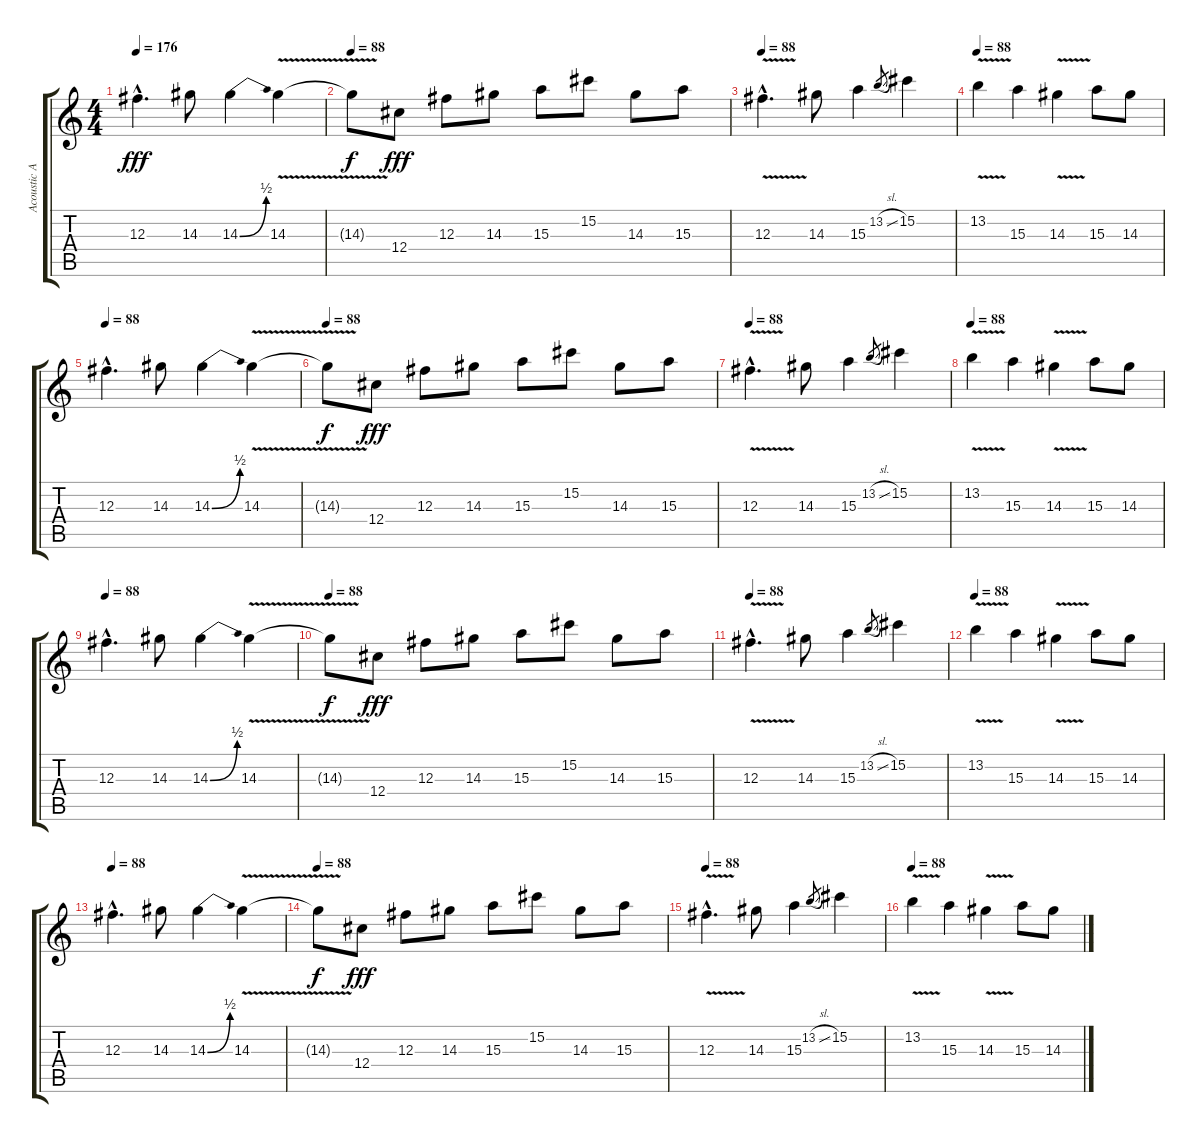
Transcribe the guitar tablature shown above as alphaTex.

\track ("Acoustic And Harmony" "Acoustic A") {instrument acousticguitarnylon}
\staff {score tabs}
\tuning (Eb4 Bb3 Gb3 Db3 Ab2 Eb2) {hide}
\ts (4 4)
\tempo 176
\tempo 88
\tempo 176
\clef g2
\ks c
12.3{hac}.4{d dy fff instrument overdrivenguitar} 14.3.8 14.3{be (bend 0 0 60 2)}.4 14.3{v}.4 |
\tempo 88
14.3{t}.8{dy f instrument overdrivenguitar} 12.4.8{dy fff} 12.3.8 14.3.8 15.3.8 15.2.8 14.3.8 15.3.8 |
\tempo 88
12.3{v hac}.4{d instrument overdrivenguitar} 14.3.8 15.3.4 13.2{sl}.8{gr} 15.2.4 |
\tempo 88
13.2{v}.4{instrument overdrivenguitar} 15.3.4 14.3{v}.4 15.3.8 14.3.8 |
\tempo 88
12.3{hac}.4{d instrument overdrivenguitar} 14.3.8 14.3{be (bend 0 0 60 2)}.4 14.3{v}.4 |
\tempo 88
14.3{t}.8{dy f instrument overdrivenguitar} 12.4.8{dy fff} 12.3.8 14.3.8 15.3.8 15.2.8 14.3.8 15.3.8 |
\tempo 88
12.3{v hac}.4{d instrument overdrivenguitar} 14.3.8 15.3.4 13.2{sl}.8{gr} 15.2.4 |
\tempo 88
13.2{v}.4{instrument overdrivenguitar} 15.3.4 14.3{v}.4 15.3.8 14.3.8 |
\tempo 88
12.3{hac}.4{d instrument overdrivenguitar} 14.3.8 14.3{be (bend 0 0 60 2)}.4 14.3{v}.4 |
\tempo 88
14.3{t}.8{dy f instrument overdrivenguitar} 12.4.8{dy fff} 12.3.8 14.3.8 15.3.8 15.2.8 14.3.8 15.3.8 |
\tempo 88
12.3{v hac}.4{d instrument overdrivenguitar} 14.3.8 15.3.4 13.2{sl}.8{gr} 15.2.4 |
\tempo 88
13.2{v}.4{instrument overdrivenguitar} 15.3.4 14.3{v}.4 15.3.8 14.3.8 |
\tempo 88
12.3{hac}.4{d instrument overdrivenguitar} 14.3.8 14.3{be (bend 0 0 60 2)}.4 14.3{v}.4 |
\tempo 88
14.3{t}.8{dy f instrument overdrivenguitar} 12.4.8{dy fff} 12.3.8 14.3.8 15.3.8 15.2.8 14.3.8 15.3.8 |
\tempo 88
12.3{v hac}.4{d instrument overdrivenguitar} 14.3.8 15.3.4 13.2{sl}.8{gr} 15.2.4 |
\tempo 88
13.2{v}.4{instrument overdrivenguitar} 15.3.4 14.3{v}.4 15.3.8 14.3.8
